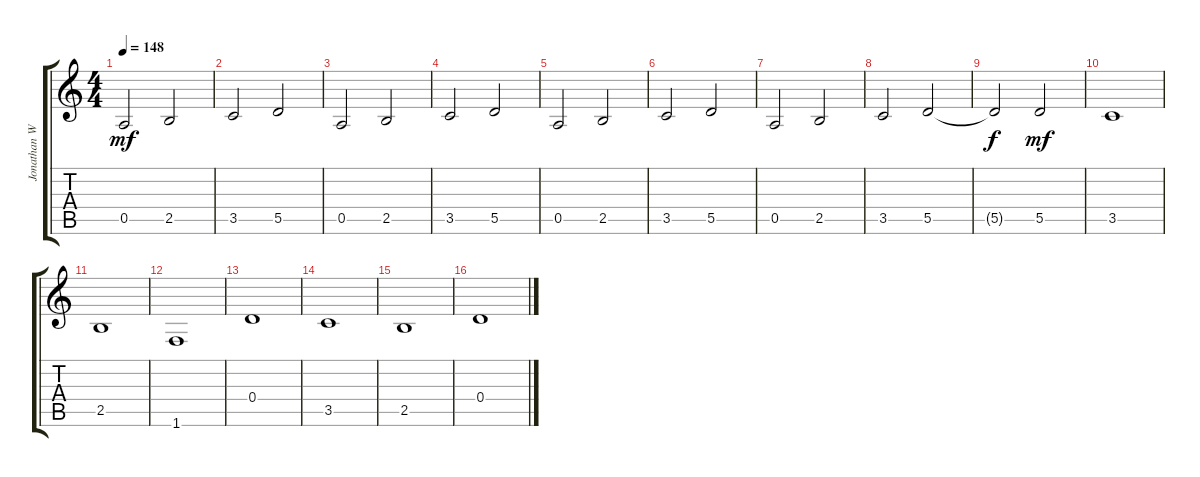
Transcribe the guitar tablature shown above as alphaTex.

\track ("Jonathan Wilson" "Jonathan W") {instrument acousticbass}
\staff {score tabs}
\tuning (E4 B3 G3 D3 A2 E2) {hide}
\ts (4 4)
\tempo 148
\clef g2
\ks c
0.5.2{dy mf} 2.5.2 |
3.5.2 5.5.2 |
0.5.2 2.5.2 |
3.5.2 5.5.2 |
0.5.2 2.5.2 |
3.5.2 5.5.2 |
0.5.2 2.5.2 |
3.5.2 5.5.2 |
5.5{t}.2{dy f} 5.5.2{dy mf} |
3.5.1 |
2.5.1 |
1.6.1 |
0.4.1 |
3.5.1 |
2.5.1 |
0.4.1
